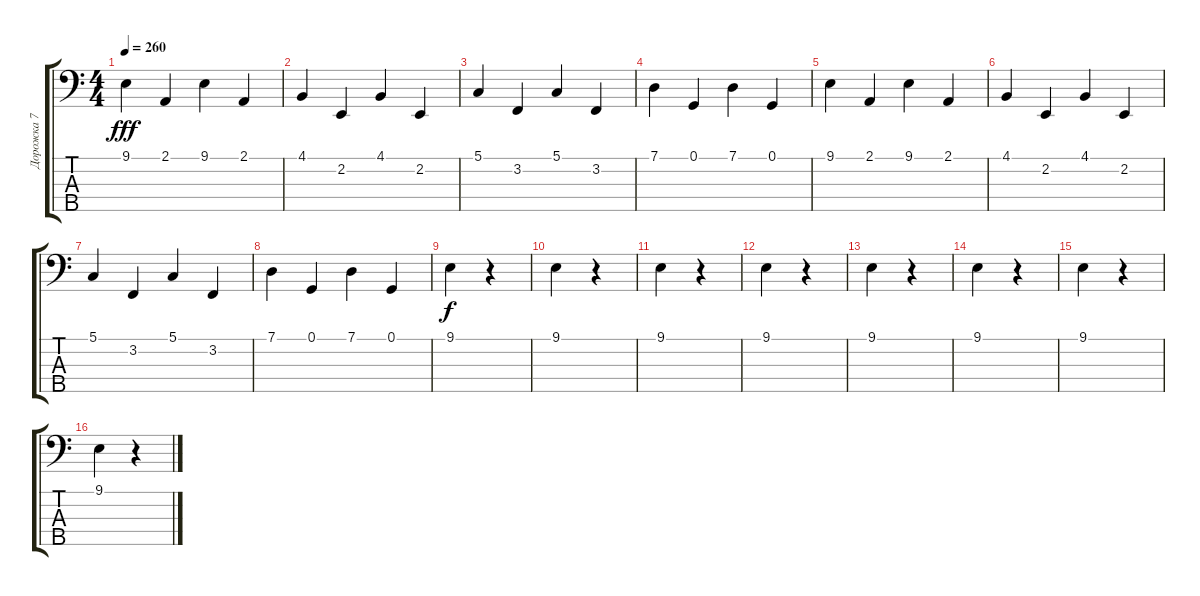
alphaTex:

\track ("Дорожка 7" "Дорожка 7") {instrument synthdrum}
\staff {score tabs}
\tuning (G2 D2 A1 E1 B0) {hide}
\ts (4 4)
\tempo 260
\clef f4
\ks c
9.1.4{dy fff} 2.1.4 9.1.4 2.1.4 |
4.1.4 2.2.4 4.1.4 2.2.4 |
5.1.4 3.2.4 5.1.4 3.2.4 |
7.1.4 0.1.4 7.1.4 0.1.4 |
9.1.4 2.1.4 9.1.4 2.1.4 |
4.1.4 2.2.4 4.1.4 2.2.4 |
5.1.4 3.2.4 5.1.4 3.2.4 |
7.1.4 0.1.4 7.1.4 0.1.4 |
9.1.4{dy f} r.4 |
9.1.4 r.4 |
9.1.4 r.4 |
9.1.4 r.4 |
9.1.4 r.4 |
9.1.4 r.4 |
9.1.4 r.4 |
9.1.4 r.4
